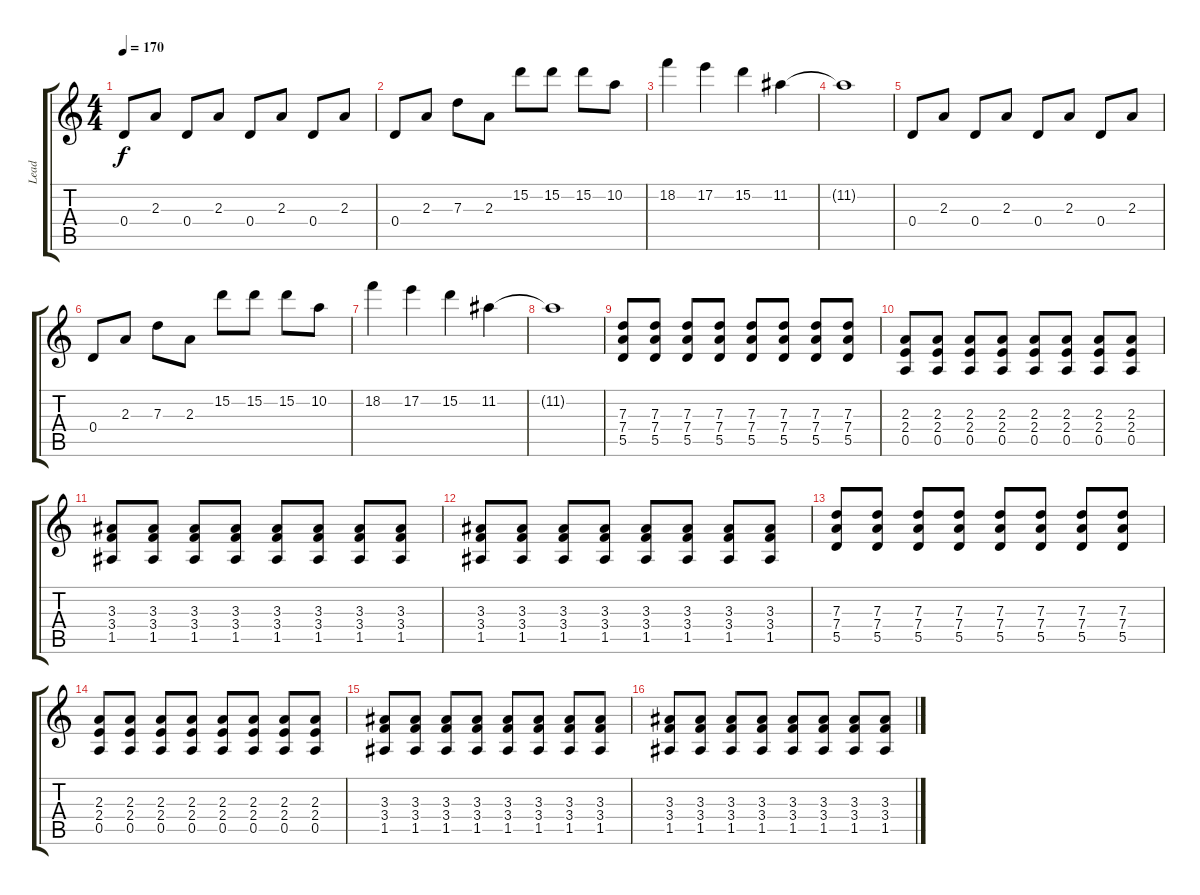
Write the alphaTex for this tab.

\track ("Lead" "Lead") {instrument overdrivenguitar}
\staff {score tabs}
\tuning (E4 B3 G3 D3 A2 E2) {hide}
\ts (4 4)
\tempo 170
\clef g2
\ks c
0.4.8{dy f} 2.3.8 0.4.8 2.3.8 0.4.8 2.3.8 0.4.8 2.3.8 |
0.4.8 2.3.8 7.3.8 2.3.8 15.2.8 15.2.8 15.2.8 10.2.8 |
18.2.4 17.2.4 15.2.4 11.2.4 |
11.2{t}.1 |
0.4.8 2.3.8 0.4.8 2.3.8 0.4.8 2.3.8 0.4.8 2.3.8 |
0.4.8 2.3.8 7.3.8 2.3.8 15.2.8 15.2.8 15.2.8 10.2.8 |
18.2.4 17.2.4 15.2.4 11.2.4 |
11.2{t}.1 |
(7.3 7.4 5.5).8 (7.3 7.4 5.5).8 (7.3 7.4 5.5).8 (7.3 7.4 5.5).8 (7.3 7.4 5.5).8 (7.3 7.4 5.5).8 (7.3 7.4 5.5).8 (7.3 7.4 5.5).8 |
(2.3 2.4 0.5).8 (2.3 2.4 0.5).8 (2.3 2.4 0.5).8 (2.3 2.4 0.5).8 (2.3 2.4 0.5).8 (2.3 2.4 0.5).8 (2.3 2.4 0.5).8 (2.3 2.4 0.5).8 |
(3.3 3.4 1.5).8 (3.3 3.4 1.5).8 (3.3 3.4 1.5).8 (3.3 3.4 1.5).8 (3.3 3.4 1.5).8 (3.3 3.4 1.5).8 (3.3 3.4 1.5).8 (3.3 3.4 1.5).8 |
(3.3 3.4 1.5).8 (3.3 3.4 1.5).8 (3.3 3.4 1.5).8 (3.3 3.4 1.5).8 (3.3 3.4 1.5).8 (3.3 3.4 1.5).8 (3.3 3.4 1.5).8 (3.3 3.4 1.5).8 |
(7.3 7.4 5.5).8 (7.3 7.4 5.5).8 (7.3 7.4 5.5).8 (7.3 7.4 5.5).8 (7.3 7.4 5.5).8 (7.3 7.4 5.5).8 (7.3 7.4 5.5).8 (7.3 7.4 5.5).8 |
(2.3 2.4 0.5).8 (2.3 2.4 0.5).8 (2.3 2.4 0.5).8 (2.3 2.4 0.5).8 (2.3 2.4 0.5).8 (2.3 2.4 0.5).8 (2.3 2.4 0.5).8 (2.3 2.4 0.5).8 |
(3.3 3.4 1.5).8 (3.3 3.4 1.5).8 (3.3 3.4 1.5).8 (3.3 3.4 1.5).8 (3.3 3.4 1.5).8 (3.3 3.4 1.5).8 (3.3 3.4 1.5).8 (3.3 3.4 1.5).8 |
(3.3 3.4 1.5).8 (3.3 3.4 1.5).8 (3.3 3.4 1.5).8 (3.3 3.4 1.5).8 (3.3 3.4 1.5).8 (3.3 3.4 1.5).8 (3.3 3.4 1.5).8 (3.3 3.4 1.5).8
